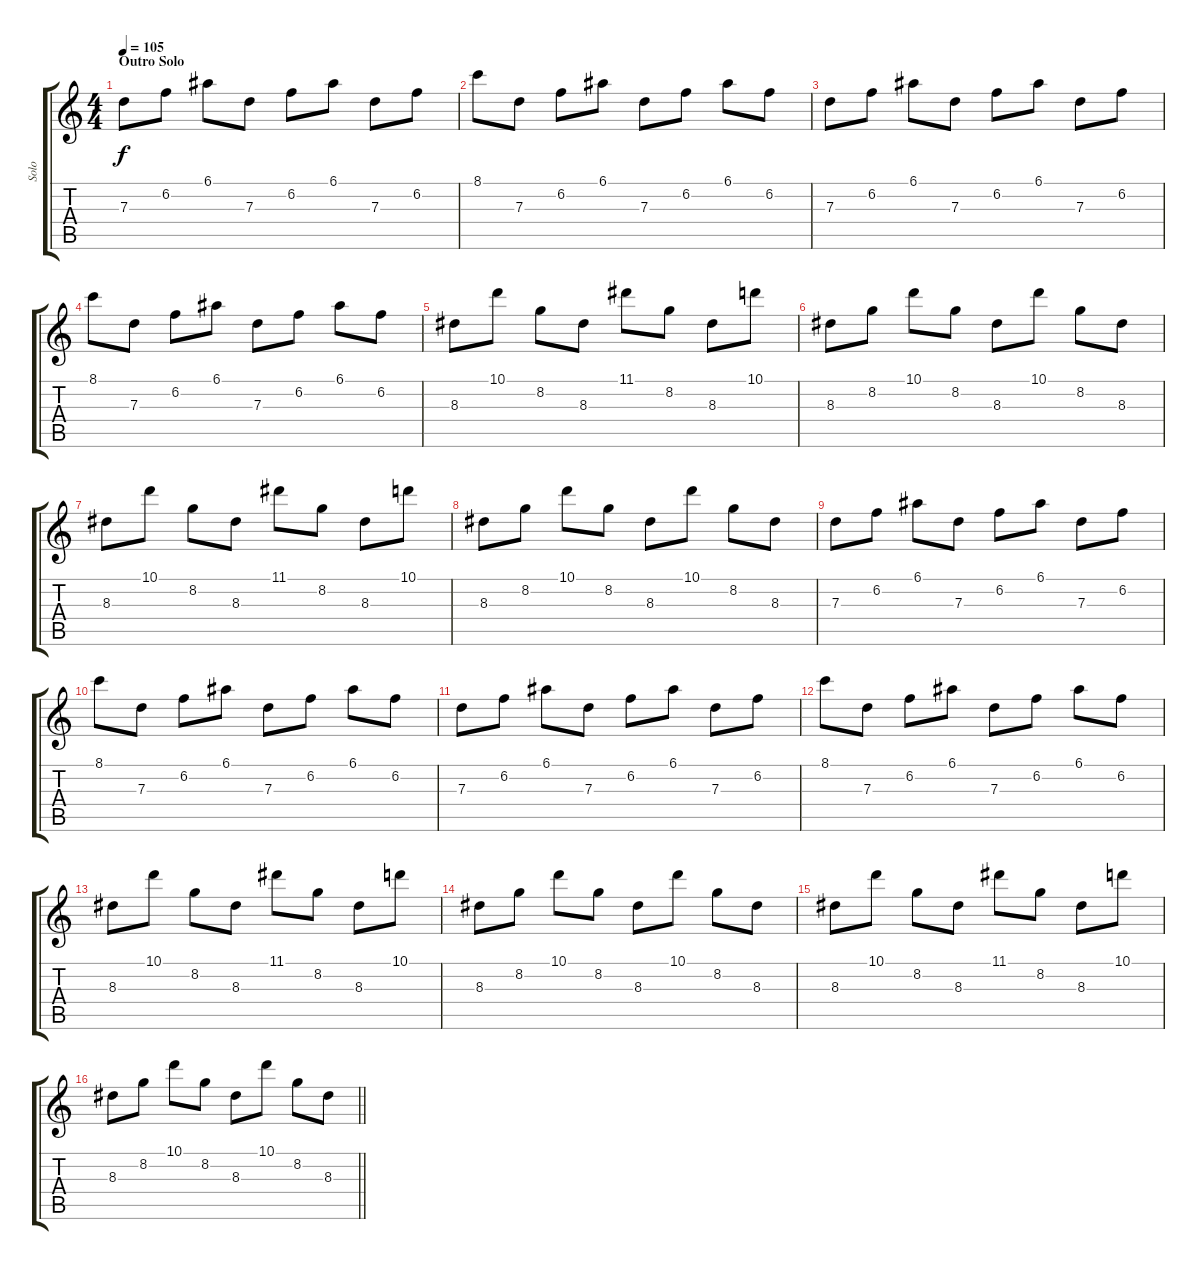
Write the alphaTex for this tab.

\track ("Solo" "Solo") {instrument distortionguitar}
\staff {score tabs}
\tuning (E4 B3 G3 D3 A2 E2) {hide}
\ts (4 4)
\section ("" "Outro Solo")
\tempo 105
\clef g2
\ks c
7.3.8{dy f} 6.2.8 6.1.8 7.3.8 6.2.8 6.1.8 7.3.8 6.2.8 |
8.1.8 7.3.8 6.2.8 6.1.8 7.3.8 6.2.8 6.1.8 6.2.8 |
7.3.8 6.2.8 6.1.8 7.3.8 6.2.8 6.1.8 7.3.8 6.2.8 |
8.1.8 7.3.8 6.2.8 6.1.8 7.3.8 6.2.8 6.1.8 6.2.8 |
8.3.8 10.1.8 8.2.8 8.3.8 11.1.8 8.2.8 8.3.8 10.1.8 |
8.3.8 8.2.8 10.1.8 8.2.8 8.3.8 10.1.8 8.2.8 8.3.8 |
8.3.8 10.1.8 8.2.8 8.3.8 11.1.8 8.2.8 8.3.8 10.1.8 |
8.3.8 8.2.8 10.1.8 8.2.8 8.3.8 10.1.8 8.2.8 8.3.8 |
7.3.8 6.2.8 6.1.8 7.3.8 6.2.8 6.1.8 7.3.8 6.2.8 |
8.1.8 7.3.8 6.2.8 6.1.8 7.3.8 6.2.8 6.1.8 6.2.8 |
7.3.8 6.2.8 6.1.8 7.3.8 6.2.8 6.1.8 7.3.8 6.2.8 |
8.1.8 7.3.8 6.2.8 6.1.8 7.3.8 6.2.8 6.1.8 6.2.8 |
8.3.8 10.1.8 8.2.8 8.3.8 11.1.8 8.2.8 8.3.8 10.1.8 |
8.3.8 8.2.8 10.1.8 8.2.8 8.3.8 10.1.8 8.2.8 8.3.8 |
8.3.8 10.1.8 8.2.8 8.3.8 11.1.8 8.2.8 8.3.8 10.1.8 |
\barLineRight lightlight
8.3.8 8.2.8 10.1.8 8.2.8 8.3.8 10.1.8 8.2.8 8.3.8
